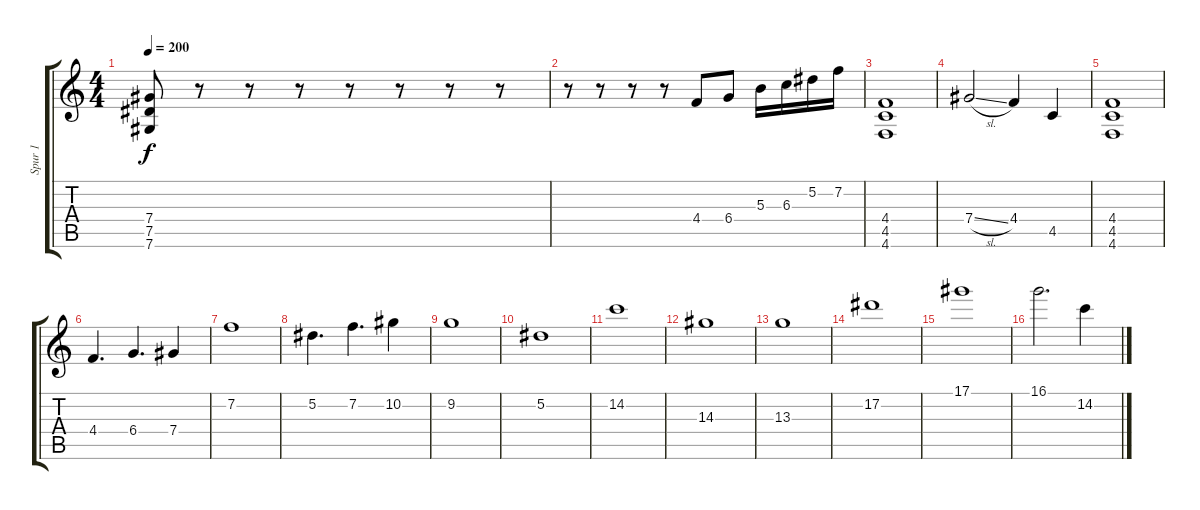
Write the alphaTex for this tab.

\track ("Spur 1" "Spur 1") {instrument distortionguitar}
\staff {score tabs}
\tuning (Eb4 Bb3 Gb3 Db3 Ab2 Db2) {hide}
\ts (4 4)
\tempo 200
\clef g2
\ks c
(7.4 7.5 7.6).8{dy f} r.8 r.8 r.8 r.8 r.8 r.8 r.8 |
r.8 r.8 r.8 r.8 4.4.8 6.4.8 5.3.16 6.3.16 5.2.16 7.2.16 |
(4.4 4.5 4.6).1 |
7.4{sl}.2 4.4.4 4.5.4 |
(4.4 4.5 4.6).1 |
4.4.4{d} 6.4.4{d} 7.4.4 |
7.2.1 |
5.2.4{d} 7.2.4{d} 10.2.4 |
9.2.1 |
5.2.1 |
14.2.1 |
14.3.1 |
13.3.1 |
17.2.1 |
17.1.1 |
16.1.2{d} 14.2.4
